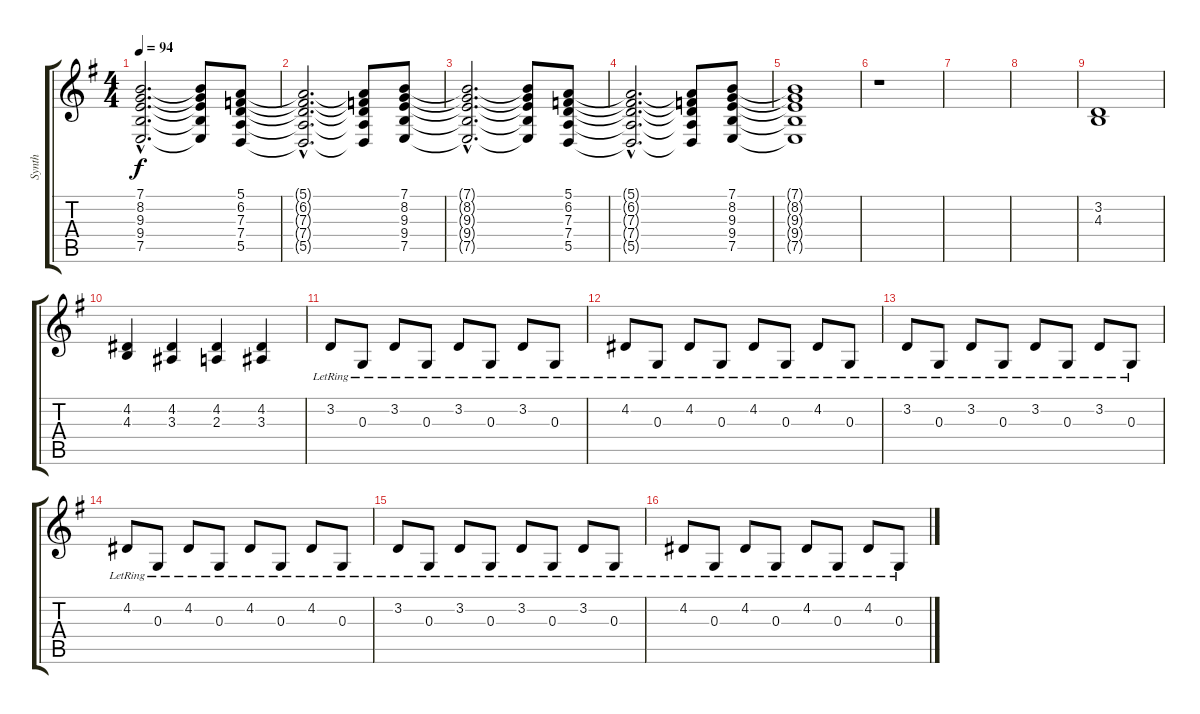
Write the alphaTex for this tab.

\track ("Synth" "Synth") {instrument pad8sweep}
\staff {score tabs}
\tuning (E4 B3 G3 D3 A2 E2) {hide}
\ts (4 4)
\tempo 94
\clef g2
\ks g
(7.1{hac t} 8.2{hac t} 9.3{hac t} 9.4{hac t} 7.5{hac t}).2{d dy f} (7.1{t} 8.2{t} 9.3{t} 9.4{t} 7.5{t}).8 (5.1 6.2 7.3 7.4 5.5).8 |
(5.1{hac t} 6.2{hac t} 7.3{hac t} 7.4{hac t} 5.5{hac t}).2{d} (5.1{t} 6.2{t} 7.3{t} 7.4{t} 5.5{t}).8 (7.1 8.2 9.3 9.4 7.5).8 |
(7.1{hac t} 8.2{hac t} 9.3{hac t} 9.4{hac t} 7.5{hac t}).2{d} (7.1{t} 8.2{t} 9.3{t} 9.4{t} 7.5{t}).8 (5.1 6.2 7.3 7.4 5.5).8 |
(5.1{hac t} 6.2{hac t} 7.3{hac t} 7.4{hac t} 5.5{hac t}).2{d} (5.1{t} 6.2{t} 7.3{t} 7.4{t} 5.5{t}).8 (7.1 8.2 9.3 9.4 7.5).8 |
(7.1{t} 8.2{t} 9.3{t} 9.4{t} 7.5{t}).1 |
r.1 |
|
|
(3.2 4.3).1 |
(4.2 4.3).4 (4.2 3.3).4 (4.2 2.3).4 (4.2 3.3).4 |
3.2{lr}.8{volume 8 instrument fx7echoes} 0.3{lr}.8 3.2{lr}.8 0.3{lr}.8 3.2{lr}.8 0.3{lr}.8 3.2{lr}.8 0.3{lr}.8 |
4.2{lr}.8 0.3{lr}.8 4.2{lr}.8 0.3{lr}.8 4.2{lr}.8 0.3{lr}.8 4.2{lr}.8 0.3{lr}.8 |
3.2{lr}.8 0.3{lr}.8 3.2{lr}.8 0.3{lr}.8 3.2{lr}.8 0.3{lr}.8 3.2{lr}.8 0.3{lr}.8 |
4.2{lr}.8 0.3{lr}.8 4.2{lr}.8 0.3{lr}.8 4.2{lr}.8 0.3{lr}.8 4.2{lr}.8 0.3{lr}.8 |
3.2{lr}.8 0.3{lr}.8 3.2{lr}.8 0.3{lr}.8 3.2{lr}.8 0.3{lr}.8 3.2{lr}.8 0.3{lr}.8 |
4.2{lr}.8 0.3{lr}.8 4.2{lr}.8 0.3{lr}.8 4.2{lr}.8 0.3{lr}.8 4.2{lr}.8 0.3{lr}.8
